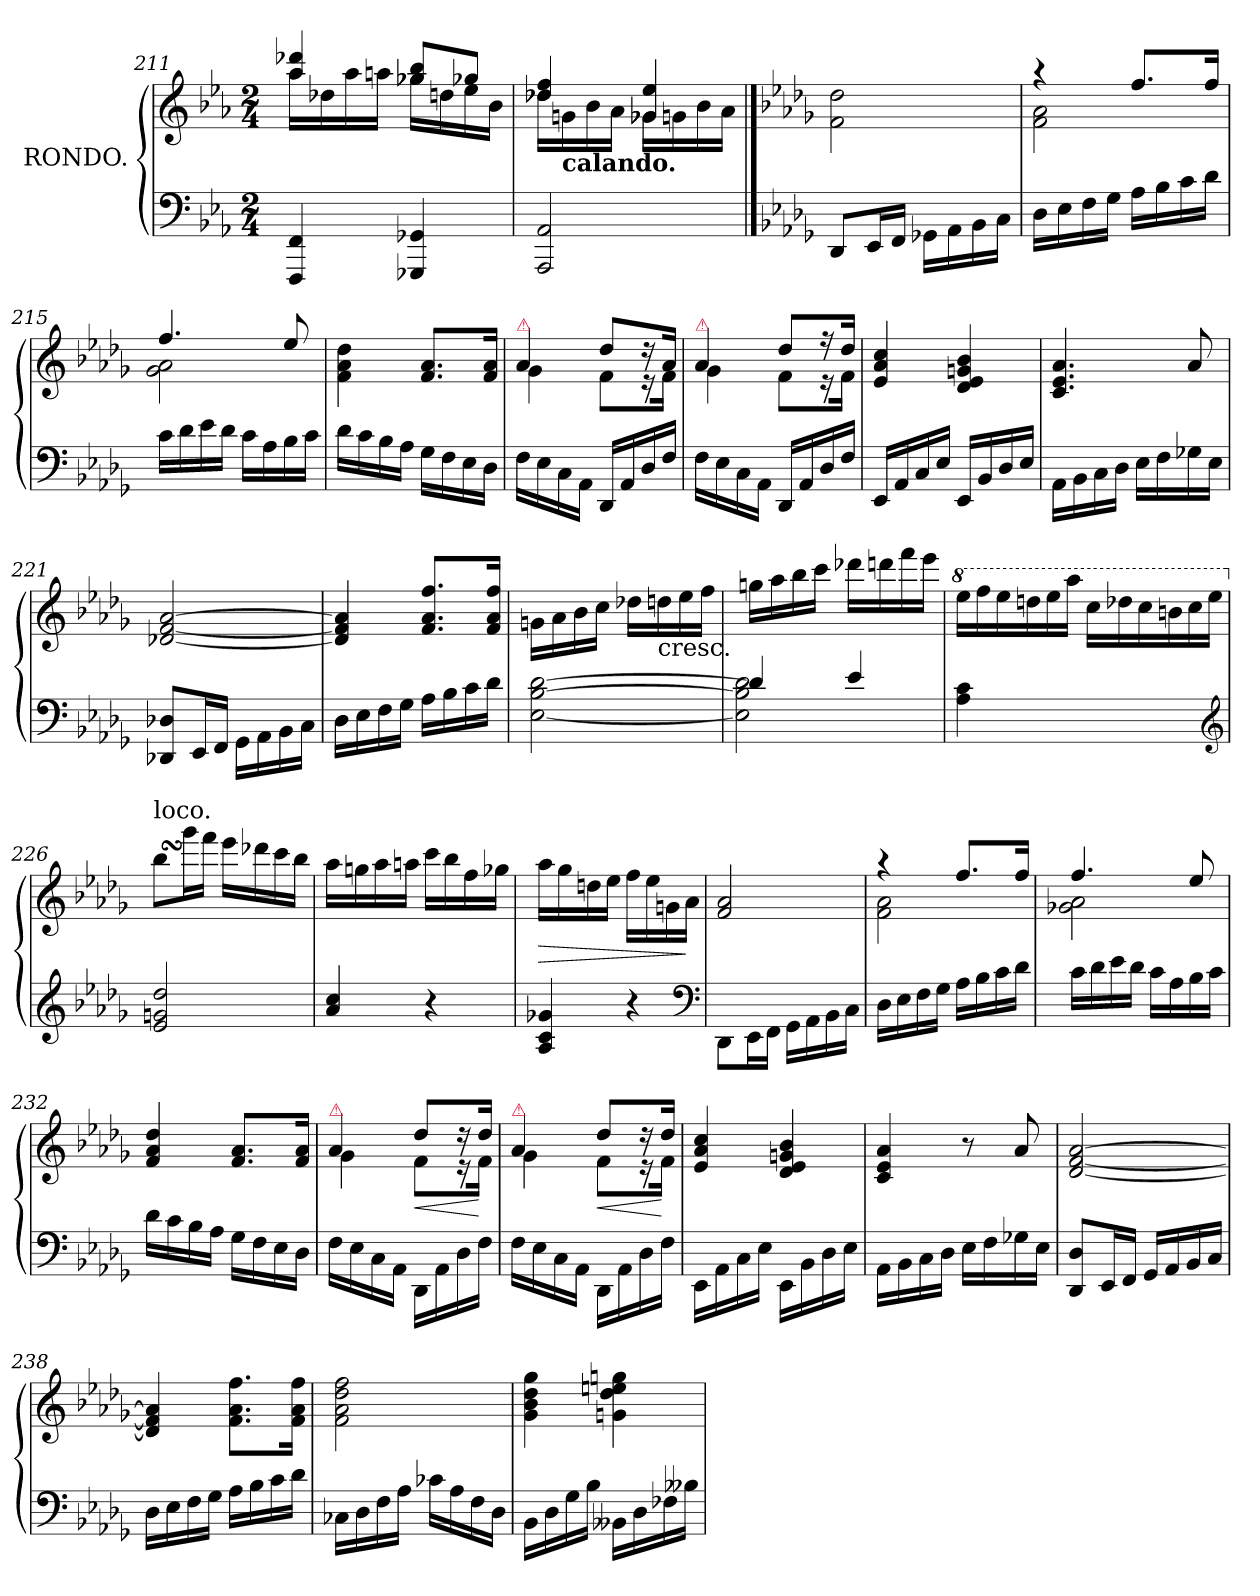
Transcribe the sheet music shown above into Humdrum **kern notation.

**kern	**kern	**dynam
*part1	*part1	*part1
*staff2	*staff1	*staff1/2
*I"RONDO.	*	*
*clefF4	*clefG2	*
*k[b-e-a-]	*k[b-e-a-]	*
*M2/4	*M2/4	*
=211	=211	=211
*	*^	*
4FFF/ 4FF/	4aa-/ 4ddd-X/	16aa-LL	.
.	.	16dd-X	.
.	.	16aa-	.
.	.	16aanJJ	.
4GGG-X/ 4GG-X/	8gg-X 8bb-L	16gg-XLL	.
.	.	16ddn	.
.	8gg-XJ	16ee-	.
.	.	16b-JJ	.
=212	=212	=212	=212
2AAA-/ 2AA-/	4dd-X/ 4ff/	16dd-XLL	.
!	!	!LO:TX:b:B:t=calando.	!
.	.	16gn	.
.	.	16b-	.
.	.	16a-JJ	.
.	4g-X/ 4ee-/	16g-XLL	.
.	.	16gn	.
.	.	16b-	.
.	.	16a-JJ	.
*	*v	*v	*
==213	==213	==213
*k[b-e-a-d-g-]	*k[b-e-a-d-g-]	*
*	*^	*
!	!LO:TX:b:B:t=dolce e legato.	!	!
*	*v	*v	*
8DD-/L	2f\ 2dd-\	.
16EE-L	.	.
16FFJJ	.	.
16GG-X\LL	.	.
16AA-	.	.
16BB-	.	.
16CJJ	.	.
=214	=214	=214
*	*^	*
16D-\LL	4raa	2f\ 2a-\	.
16E-	.	.	.
16F	.	.	.
16G-JJ	.	.	.
16A-\LL	8.ff/L	.	.
16B-	.	.	.
16c	.	.	.
16d-JJ	16ffJk	.	.
=215	=215	=215	=215
16c\LL	4.ff/	2g-\ 2a-\	.
16d-	.	.	.
16e-	.	.	.
16d-JJ	.	.	.
16c\LL	.	.	.
16A-	.	.	.
16B-	8ee-/	.	.
16cJJ	.	.	.
*	*v	*v	*
=216	=216	=216
16d-\LL	4f\ 4a-\ 4dd-\	.
16c	.	.
16B-	.	.
16A-JJ	.	.
16G-\LL	8.f/ 8.a-/L	.
16F	.	.
16E-	.	.
16D-JJ	16f 16a-Jk	.
=217	=217	=217
*	*^	*
!	!LO:TX:a:color=crimson:t=⚠	!	!
16F\LL	4a-/	4g-\	.
16E-	.	.	.
16C	.	.	.
16AA-JJ	.	.	.
16DD-/LL	8dd-L	8fL	.
16AA-	.	.	.
16D-	16rdd	16re	.
16FJJ	16a-Jk	16fJk	.
=218	=218	=218	=218
!	!LO:TX:a:color=crimson:t=⚠	!	!
16F\LL	4a-/	4g-\	.
16E-	.	.	.
16C	.	.	.
16AA-JJ	.	.	.
16DD-/LL	8dd-L	8fL	.
16AA-	.	.	.
16D-	16rff	16re	.
16FJJ	16dd-Jk	16fJk	.
*	*v	*v	*
=219	=219	=219
16EE-/LL	4e-/ 4a-/ 4cc/	.
16AA-	.	.
16C	.	.
16E-JJ	.	.
16EE-/LL	4d-/ 4e-/ 4gn/ 4b-/	.
16BB-	.	.
16D-	.	.
16E-JJ	.	.
=220	=220	=220
16AA-\LL	4.c/ 4.e-/ 4.a-/	.
16BB-	.	.
16C	.	.
16D-JJ	.	.
16E-\LL	.	.
16F	.	.
16G-X	8a-/	.
16E-JJ	.	.
=221	=221	=221
8DD-X/ 8D-X/L	[2d-X [2f [2a-	.
16EE-L	.	.
16FFJJ	.	.
16GG-\LL	.	.
16AA-	.	.
16BB-	.	.
16CJJ	.	.
=222	=222	=222
16D-\LL	4d-] 4f] 4a-]	.
16E-	.	.
16F	.	.
16G-JJ	.	.
16A-\LL	8.f/ 8.a-/ 8.ff/L	.
16B-	.	.
16c	.	.
16d-JJ	16f 16a- 16ffJk	.
=223	=223	=223
[2E-\ [2B-\ [2d-\	16gn\LL	.
.	16a-	.
.	16b-	.
.	16ccJJ	.
.	16dd-X\LL	.
!	!LO:TX:b:t=cresc.	!
.	16ddn	.
.	16ee-	.
.	16ffJJ	.
=224	=224	=224
!LO:N:vis=2	!	!
*^	*	*
4d-]	2E-]\ 2B-]\ 2d-\	16ggn\LL	.
.	.	16aa-	.
.	.	16bb-	.
.	.	16cccJJ	.
4e-/	.	16ddd-X\LL	.
.	.	16dddn	.
.	.	16fff	.
.	.	16eee-JJ	.
*v	*v	*	*
=225	=225	=225
*	*8va	*
*	*Xtuplet	*
4A-\ 4c\	24eee-\LL	.
.	24fff	.
.	24eee-	.
.	24dddn	.
.	24eee-	.
.	24aaa-JJ	.
4ryy	24ccc\LL	.
.	24ddd-X	.
.	24ccc	.
.	24bbn	.
.	24ccc	.
.	24eee-JJ	.
*clefG2	*	*
=226	=226	=226
*	*X8va	*
!	!LO:TX:a:t=loco.	!
2e-/ 2gn/ 2dd-/	8bb-SSSL	.
.	16ggg-L	.
.	16fffJJ	.
.	16eee-LL	.
.	16ddd-X	.
.	16ccc	.
.	16bb-JJ	.
=227	=227	=227
4a-/ 4cc/	16aa-\LL	.
.	16ggn	.
.	16aa-	.
.	16aanJJ	.
4r	16ccc\LL	.
.	16bb-	.
.	16ff	.
.	16gg-XJJ	.
=228	=228	=228
!	!	!LO:HP:b
4A-/ 4c/ 4g-X/	16aa-\LL	>
.	16gg-	.
.	16ddn	.
.	16ee-JJ	.
4r	16ff\LL	.
.	16ee-	.
.	16gn	.
.	16a-JJ	]
*clefF4	*	*
=229	=229	=229
8DD-\L	2f/ 2a-/	.
16EE-L	.	.
16FFJJ	.	.
16GG-\LL	.	.
16AA-	.	.
16BB-	.	.
16CJJ	.	.
=230	=230	=230
*	*^	*
16D-\LL	4raa	2f\ 2a-\	.
16E-	.	.	.
16F	.	.	.
16G-JJ	.	.	.
16A-\LL	8.ff/L	.	.
16B-	.	.	.
16c	.	.	.
16d-JJ	16ffJk	.	.
=231	=231	=231	=231
16c\LL	4.ff/	2g-X\ 2a-\	.
16d-	.	.	.
16e-	.	.	.
16d-JJ	.	.	.
16c\LL	.	.	.
16A-	.	.	.
16B-	8ee-/	.	.
16cJJ	.	.	.
*	*v	*v	*
=232	=232	=232
16d-\LL	4f/ 4a-/ 4dd-/	.
16c	.	.
16B-	.	.
16A-JJ	.	.
16G-\LL	8.f/ 8.a-/L	.
16F	.	.
16E-	.	.
16D-JJ	16f 16a-Jk	.
=233	=233	=233
*	*^	*
!	!LO:TX:a:color=crimson:t=⚠	!	!
16F\LL	4a-/	4g-\	.
16E-	.	.	.
16C	.	.	.
16AA-JJ	.	.	.
!	!	!	!LO:HP:b
16DD-\LL	8dd-/L	8fL	<
16AA-	.	.	.
16D-	16rdd	16re	.
16FJJ	16dd-Jk	16fJk	[
=234	=234	=234	=234
!	!LO:TX:a:color=crimson:t=⚠	!	!
16F\LL	4a-/	4g-\	.
16E-	.	.	.
16C	.	.	.
16AA-JJ	.	.	.
!	!	!	!LO:HP:b
16DD-\LL	8dd-/L	8fL	<
16AA-	.	.	.
16D-	16rdd	16re	.
16FJJ	16dd-Jk	16fJk	[
*	*v	*v	*
=235	=235	=235
16EE-\LL	4e-/ 4a-/ 4cc/	.
16AA-	.	.
16C	.	.
16E-JJ	.	.
16EE-\LL	4d-/ 4e-/ 4gn/ 4b-/	.
16BB-	.	.
16D-	.	.
16E-JJ	.	.
=236	=236	=236
16AA-\LL	4c/ 4e-/ 4a-/	.
16BB-	.	.
16C	.	.
16D-JJ	.	.
16E-\LL	8r	.
16F	.	.
16G-X	8a-/	.
16E-JJ	.	.
=237	=237	=237
8DD-/ 8D-/L	[2d-/ [2f/ [2a-/	.
16EE-L	.	.
16FFJJ	.	.
16GG-/LL	.	.
16AA-	.	.
16BB-	.	.
16CJJ	.	.
=238	=238	=238
16D-\LL	4d-]/ 4f]/ 4a-]/	.
16E-	.	.
16F	.	.
16G-JJ	.	.
16A-\LL	8.f\ 8.a-\ 8.ff\L	.
16B-	.	.
16c	.	.
16d-JJ	16f 16a- 16ffJk	.
=239	=239	=239
16C-X\LL	2f\ 2a-\ 2dd-\ 2ff\	.
16D-	.	.
16F	.	.
16A-JJ	.	.
16c-X\LL	.	.
16A-	.	.
16F	.	.
16D-JJ	.	.
=240	=240	=240
16BB-\LL	4g-\ 4b-\ 4dd-\ 4gg-\	.
16D-	.	.
16G-	.	.
16B-JJ	.	.
16BB--X\LL	4gn\ 4dd-\ 4een\ 4ggn\	.
16D-	.	.
16F-X	.	.
16B--XJJ	.	.
=	=	=
*-	*-	*-
